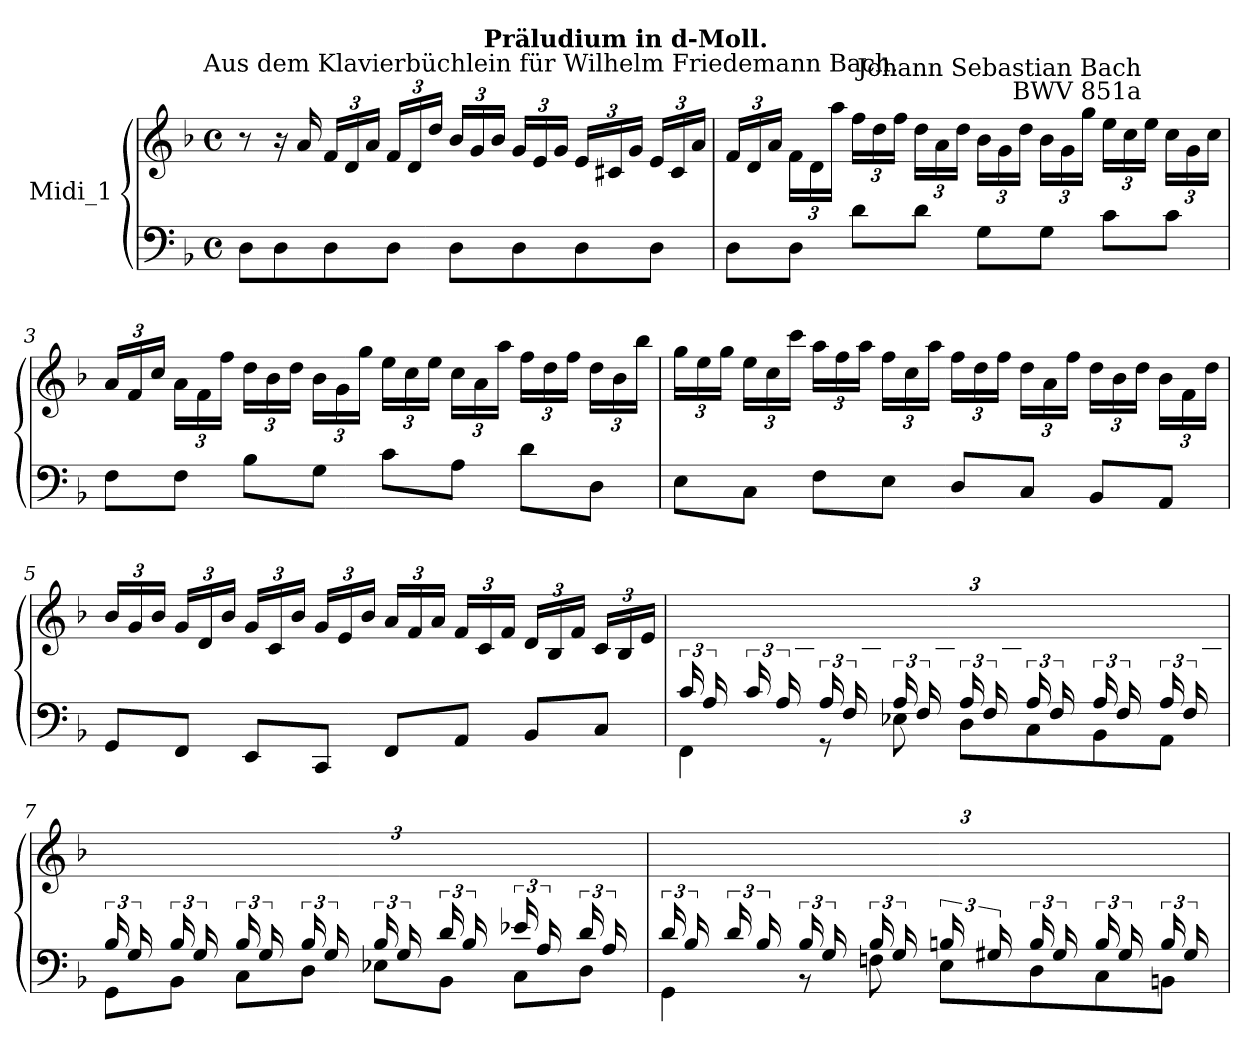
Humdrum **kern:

**kern	**kern
*part1	*part1
*staff2	*staff1
*I"Midi_1	*
*clefF4	*clefG2
*k[b-]	*k[b-]
*F:	*F:
*M4/4	*M4/4
*met(c)	*met(c)
=1	=1
8DL	8r
8D	16r
.	16a
8D	24fLL
.	24d
.	24aJJ
8DJ	24fLL
.	24d
.	24ddJJ
8DL	24b-LL
.	24g
.	24b-JJ
8D	24gLL
.	24e
!	!LO:TX:a:cj:t=Aus dem Klavierbüchlein für Wilhelm Friedemann Bach.
.	24gJJ
8D	24eLL
.	24c#X
!	!LO:TX:a:B:cj:t=Präludium in d-Moll.
.	24gJJ
8DJ	24eLL
.	24c#
.	24aJJ
=2	=2
8DL	24fLL
.	24d
.	24aJJ
8DJ	24fLL
.	24d
.	24aaJJ
8dL	24ffLL
.	24dd
.	24ffJJ
8dJ	24ddLL
.	24a
.	24ddJJ
8GL	24b-LL
.	24g
.	24ddJJ
8GJ	24b-LL
.	24g
.	24ggJJ
8cL	24eeLL
.	24cc
!	!LO:TX:a:rj:t=Johann Sebastian Bach\nBWV 851a
.	24eeJJ
8cJ	24cc\LL
.	24g\
.	24cc\JJ
!!LO:LB:g=z
=3	=3
8FL	24aLL
.	24f
.	24ccJJ
8FJ	24aLL
.	24f
.	24ffJJ
8B-L	24ddLL
.	24b-
.	24ddJJ
8GJ	24b-LL
.	24g
.	24ggJJ
8cL	24eeLL
.	24cc
.	24eeJJ
8AJ	24ccLL
.	24a
.	24aaJJ
8dL	24ffLL
.	24dd
.	24ffJJ
8DJ	24ddLL
.	24b-
.	24bb-JJ
=4	=4
8EL	24ggLL
.	24ee
.	24ggJJ
8CJ	24eeLL
.	24cc
.	24cccJJ
8FL	24aaLL
.	24ff
.	24aaJJ
8EJ	24ffLL
.	24cc
.	24aaJJ
8DL	24ffLL
.	24dd
.	24ffJJ
8CJ	24ddLL
.	24a
.	24ffJJ
8BB-L	24ddLL
.	24b-
.	24ddJJ
8AAJ	24b-\LL
.	24f\
.	24dd\JJ
!!LO:LB:g=z
=5	=5
8GGL	24b-LL
.	24g
.	24b-JJ
8FFJ	24gLL
.	24d
.	24b-JJ
8EEL	24gLL
.	24c
.	24b-JJ
8CCJ	24gLL
.	24e
.	24b-JJ
8FFL	24aLL
.	24f
.	24aJJ
8AAJ	24fLL
.	24c
.	24fJJ
8BB-L	24dLL
.	24B-
.	24fJJ
8CJ	24cLL
.	24B-
.	24eJJ
=6	=6
*^	*
24c/LL	4FF\	12ryy
24A/	.	.
24ryy	.	24f/JJ
24c/LL	.	12ryy
24A/	.	.
24ryy	.	24c/JJ
24A/LL	8r	12ryy
24F/	.	.
24ryy	.	24c/JJ
24A/LL	8E-X	12ryy
24F/	.	.
24ryy	.	24c/JJ
24A/LL	8D\L	12ryy
24F/	.	.
24ryy	.	24c/JJ
24A/LL	8C\	12ryy
24F/	.	.
24ryy	.	24e-X/JJ
24A/LL	8BB-\	12ryy
24F/	.	.
24ryy	.	24d/JJ
24A/LL	8AA\J	12ryy
24F/	.	.
24ryy	.	24c/JJ
!!LO:LB:g=z
=7	=7	=7
24B-/LL	8GG\L	12ryy
24G/	.	.
24ryy	.	24d/JJ
24B-/LL	8BB-\J	12ryy
24G/	.	.
24ryy	.	24d/JJ
24B-/LL	8C\L	12ryy
24G/	.	.
24ryy	.	24e/JJ
24B-/LL	8D\J	12ryy
24G/	.	.
24ryy	.	24f#X/JJ
24B-/LL	8E-X\L	12ryy
24G/	.	.
24ryy	.	24g/JJ
24d/LL	8BB-\J	12ryy
24B-/	.	.
24ryy	.	24g/JJ
24e-X/LL	8C\L	12ryy
24A/	.	.
24ryy	.	24g/JJ
24d/LL	8D\J	12ryy
24A/	.	.
24ryy	.	24f#X/JJ
=8	=8	=8
24d/LL	4GG\	12ryy
24B-/	.	.
24ryy	.	24g/JJ
24d/LL	.	12ryy
24B-/	.	.
24ryy	.	24d/JJ
24B-/LL	8r	12ryy
24G/	.	.
24ryy	.	24d/JJ
24B-/LL	8Fn	12ryy
24G/	.	.
24ryy	.	24d/JJ
24Bn/LL	8E\L	12ryy
24G#X/	.	.
24ryy	.	24d/JJ
24B/LL	8D\	12ryy
24G#/	.	.
24ryy	.	24f/JJ
24B/LL	8C\	12ryy
24G#/	.	.
24ryy	.	24e/JJ
24B/LL	8BBn\J	12ryy
24G#/	.	.
24ryy	.	24d/JJ
*v	*v	*
=	=
*-	*-
